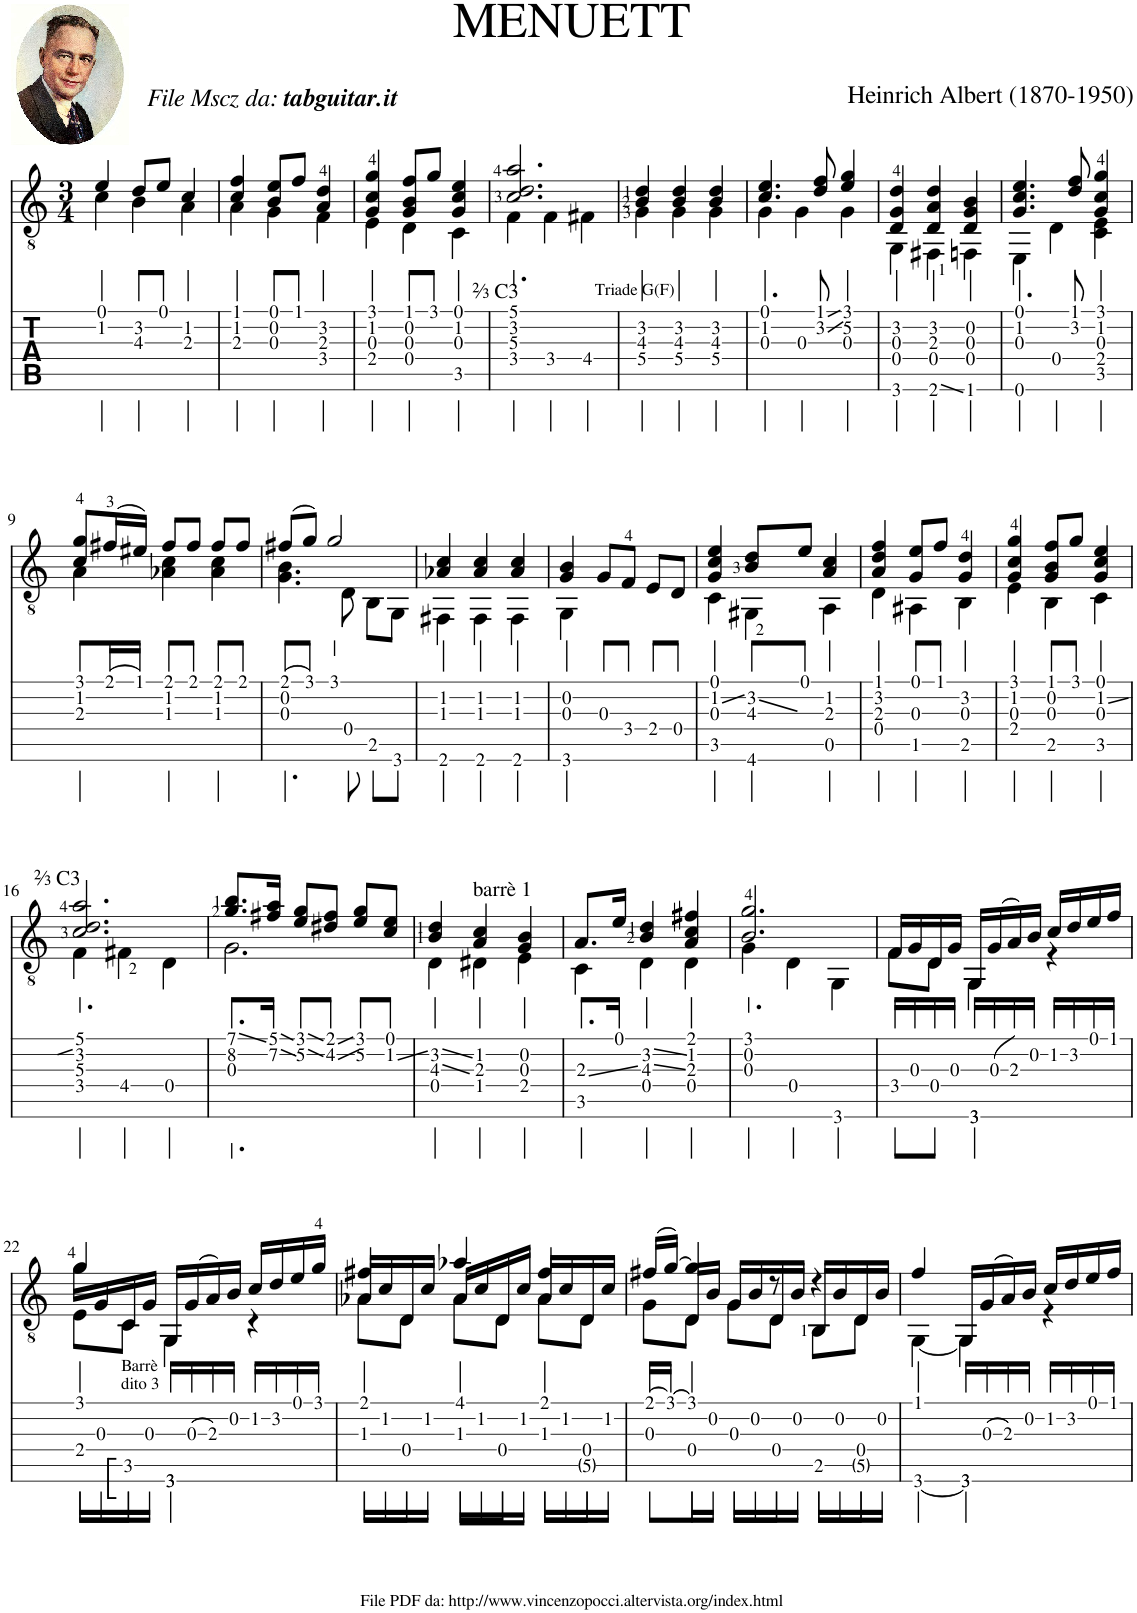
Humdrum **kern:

**kern	**kern
*part2	*part1
*staff2	*staff1
*I"Chitarra classica (Intavolatura)	*I"Classical Guitar
*stria6	*
*	*clefGv2
*k[]	*k[]
*M3/4	*M3/4
=1	=1
*^	*^
4e/	4c\	4e/	4c\
8d/L	4B\	8d/L	4B\
8e/J	.	8e/J	.
4c/	4A\	4c/	4A\
=2	=2	=2	=2
4c/ 4f/	4A\	4c/ 4f/	4A\
8B/ 8e/L	4G\	8B/ 8e/L	4G\
8f/J	.	8f/J	.
4A/ 4d/	4F\	4A/ 4d/	4F\
=3	=3	=3	=3
4G/ 4c/ 4g/	4E\	4G/ 4c/ 4g/	4E\
8G/ 8B/ 8f/L	4D\	8G/ 8B/ 8f/L	4D\
8g/J	.	8g/J	.
4G/ 4c/ 4e/	4C\	4G/ 4c/ 4e/	4C\
=4	=4	=4	=4
!LO:TX:a:t=⅔ C3	!	!	!
2.c/ 2.d/ 2.a/	4F\	2.c/ 2.d/ 2.a/	4F\
.	4F\	.	4F\
.	4F#X\	.	4F#X\
=5	=5	=5	=5
!LO:TX:a:t=Triade G(F)	!	!	!
4B/ 4d/	4G\	4B/ 4d/	4G\
4B/ 4d/	4G\	4B/ 4d/	4G\
4B/ 4d/	4G\	4B/ 4d/	4G\
=6	=6	=6	=6
4.c/ 4.e/	4G\	4.c/ 4.e/	4G\
.	4G\	.	4G\
8d/ 8f/	.	8d/ 8f/	.
4e/ 4g/	4G\	4e/ 4g/	4G\
=7	=7	=7	=7
4D/ 4G/ 4d/	4GG\	4D/ 4G/ 4d/	4GG\
4D/ 4A/ 4d/	4FF#X\	4D/ 4A/ 4d/	4FF#X\
4D/ 4G/ 4B/	4FFn\	4D/ 4G/ 4B/	4FFn\
=8	=8	=8	=8
4.G/ 4.c/ 4.e/	4EE\	4.G/ 4.c/ 4.e/	4EE\
.	4D\	.	4D\
8d/ 8f/	.	8d/ 8f/	.
4G/ 4c/ 4g/	4C\ 4E\	4G/ 4c/ 4g/	4C\ 4E\
!!LO:LB:g=z	!!
=9	=9	=9	=9
8c/ 8g/L	4A\	8c/ 8g/L	4A\
(16f#X/L	.	(16f#X/L	.
16e#X/JJ)	.	16e#X/JJ)	.
8f#/L	4A-X\ 4c\	8f#/L	4A-X\ 4c\
8f#/J	.	8f#/J	.
8f#/L	4A-\ 4c\	8f#/L	4A-\ 4c\
8f#/J	.	8f#/J	.
=10	=10	=10	=10
(8f#X/L	4.G\ 4.B\	(8f#X/L	4.G\ 4.B\
8g/J)	.	8g/J)	.
2g/	.	2g/	.
.	8D\	.	8D\
.	8BB\L	.	8BB\L
.	8GG\J	.	8GG\J
=11	=11	=11	=11
4A-X/ 4c/	4FF#X\	4A-X/ 4c/	4FF#X\
4A-/ 4c/	4FF#\	4A-/ 4c/	4FF#\
4A-/ 4c/	4FF#\	4A-/ 4c/	4FF#\
=12	=12	=12	=12
4G/ 4B/	4GG\	4G/ 4B/	4GG\
8G/L	2ryy	8G/L	2ryy
8F/J	.	8F/J	.
8E/L	.	8E/L	.
8D/J	.	8D/J	.
=13	=13	=13	=13
4G/ 4c/ 4e/	4C\	4G/ 4c/ 4e/	4C\
8B/ 8d/L	4GG#X\	8B/ 8d/L	4GG#X\
8e/J	.	8e/J	.
4A/ 4c/	4AA\	4A/ 4c/	4AA\
=14	=14	=14	=14
4A/ 4d/ 4f/	4D\	4A/ 4d/ 4f/	4D\
8G/ 8e/L	4AA#X\	8G/ 8e/L	4AA#X\
8f/J	.	8f/J	.
4G/ 4d/	4BB\	4G/ 4d/	4BB\
=15	=15	=15	=15
4G/ 4c/ 4g/	4E\	4G/ 4c/ 4g/	4E\
8G/ 8B/ 8f/L	4BB\	8G/ 8B/ 8f/L	4BB\
8g/J	.	8g/J	.
4G/ 4c/ 4e/	4C\	4G/ 4c/ 4e/	4C\
!!LO:LB:g=z	!!
=16	=16	=16	=16
!	!	!LO:TX:a:t=⅔ C3	!
2.c/ 2.d/ 2.a/	4F\	2.c/ 2.d/ 2.a/	4F\
.	4F#X\	.	4F#X\
.	4D\	.	4D\
=17	=17	=17	=17
8.g/ 8.b/L	2.G\	8.g/ 8.b/L	2.G\
16f#X/ 16a/Jk	.	16f#X/ 16a/Jk	.
8e/ 8g/L	.	8e/ 8g/L	.
8d#X/ 8f#/J	.	8d#X/ 8f#/J	.
8e/ 8g/L	.	8e/ 8g/L	.
8c/ 8e/J	.	8c/ 8e/J	.
=18	=18	=18	=18
4B/ 4d/	4D\	4B/ 4d/	4D\
!	!	!LO:TX:a:t=barrè 1	!
4A/ 4c/	4D#X\	4A/ 4c/	4D#X\
4G/ 4B/	4E\	4G/ 4B/	4E\
=19	=19	=19	=19
8.A/L	4C\	8.A/L	4C\
16e/Jk	.	16e/Jk	.
4B/ 4d/	4D\	4B/ 4d/	4D\
4A/ 4c/ 4f#X/	4D\	4A/ 4c/ 4f#X/	4D\
=20	=20	=20	=20
2.B/ 2.g/	4G\	2.B/ 2.g/	4G\
.	4D\	.	4D\
.	4GG\	.	4GG\
=21	=21	=21	=21
16F/LL	8F\L	16F/LL	8F\L
16G/	.	16G/	.
16D/	8D\J	16D/	8D\J
16G/JJ	.	16G/JJ	.
16GG/LL	4GG\	16GG/LL	4GG\
(16G/	.	(16G/	.
16A/)	.	16A/)	.
16B/JJ	.	16B/JJ	.
16c/LL	4r	16c/LL	4r
16d/	.	16d/	.
16e/	.	16e/	.
16f/JJ	.	16f/JJ	.
!!LO:LB:g=z
=22	=22	=22	=22
*	*^	*	*^
4g/	16g\LL	8E\L	4g/	16g\LL	8E\L
.	16G\	.	.	16G/	.
!	!LO:TX:a:t=Barrè	!	!	!	!
!	!LO:TX:a:t=dito 3	!	!	!	!
.	16C\	8C\J	.	16C/	8C\J
.	16G\JJ	.	.	16G/JJ	.
16GG/LL	2ryy	4GG\	16GG/LL	2ryy	4GG\
(16G/	.	.	(16G/	.	.
16A/)	.	.	16A/)	.	.
16B/JJ	.	.	16B/JJ	.	.
16c/LL	.	4r	16c/LL	.	4r
16d/	.	.	16d/	.	.
16e/	.	.	16e/	.	.
16g/JJ	.	.	16g/JJ	.	.
=23	=23	=23	=23	=23	=23
4f#X/	16A-X\LL	8A-\L	4f#X/	16A-X/LL	8A-\L
.	16c\	.	.	16c/	.
.	16D\	8D\J	.	16D/	8D\J
.	16c\JJ	.	.	16c/JJ	.
4a-X/	16A-\LL	8A-\L	4a-X/	16A-/LL	8A-\L
.	16c\	.	.	16c/	.
.	16D\	8D\J	.	16D/	8D\J
.	16c\JJ	.	.	16c/JJ	.
4f#/	16A-\LL	8A-\L	4f#/	16A-/LL	8A-\L
.	16c\	.	.	16c/	.
.	16D\	8D\J	.	16D/	8D\J
.	16c\JJ	.	.	16c/JJ	.
=24	=24	=24	=24	=24	=24
(16f#X/LL	8ryy	8G\L	(16f#X/LL	8ryy	8G\L
[16g/JJ)	.	.	[16g/JJ)	.	.
4g/]	16D\LL	8D\J	4g/]	16D/LL	8D\J
.	16B\JJ	.	.	16B/JJ	.
.	16G\LL	8G\L	.	16G/LL	8G\L
.	16B\	.	.	16B/	.
8r	16D\	8D\J	8r	16D/	8D\J
.	16B\JJ	.	.	16B/JJ	.
4r	16BB\LL	8BB\L	4r	16BB/LL	8BB\L
.	16B\	.	.	16B/	.
.	16D\	8D\J	.	16D/	8D\J
.	16B\JJ	.	.	16B/JJ	.
*	*v	*v	*	*	*
*	*	*	*v	*v
=25	=25	=25	=25
4f/	[4GG\	4f/	[4GG\
16GG/LL	4GG\]	16GG/LL	4GG\]
(16G/	.	(16G/	.
16A/)	.	16A/)	.
16B/JJ	.	16B/JJ	.
16c/LL	4r	16c/LL	4r
16d/	.	16d/	.
16e/	.	16e/	.
16f/JJ	.	16f/JJ	.
*v	*v	*	*
*	*v	*v
=	=
*-	*-
